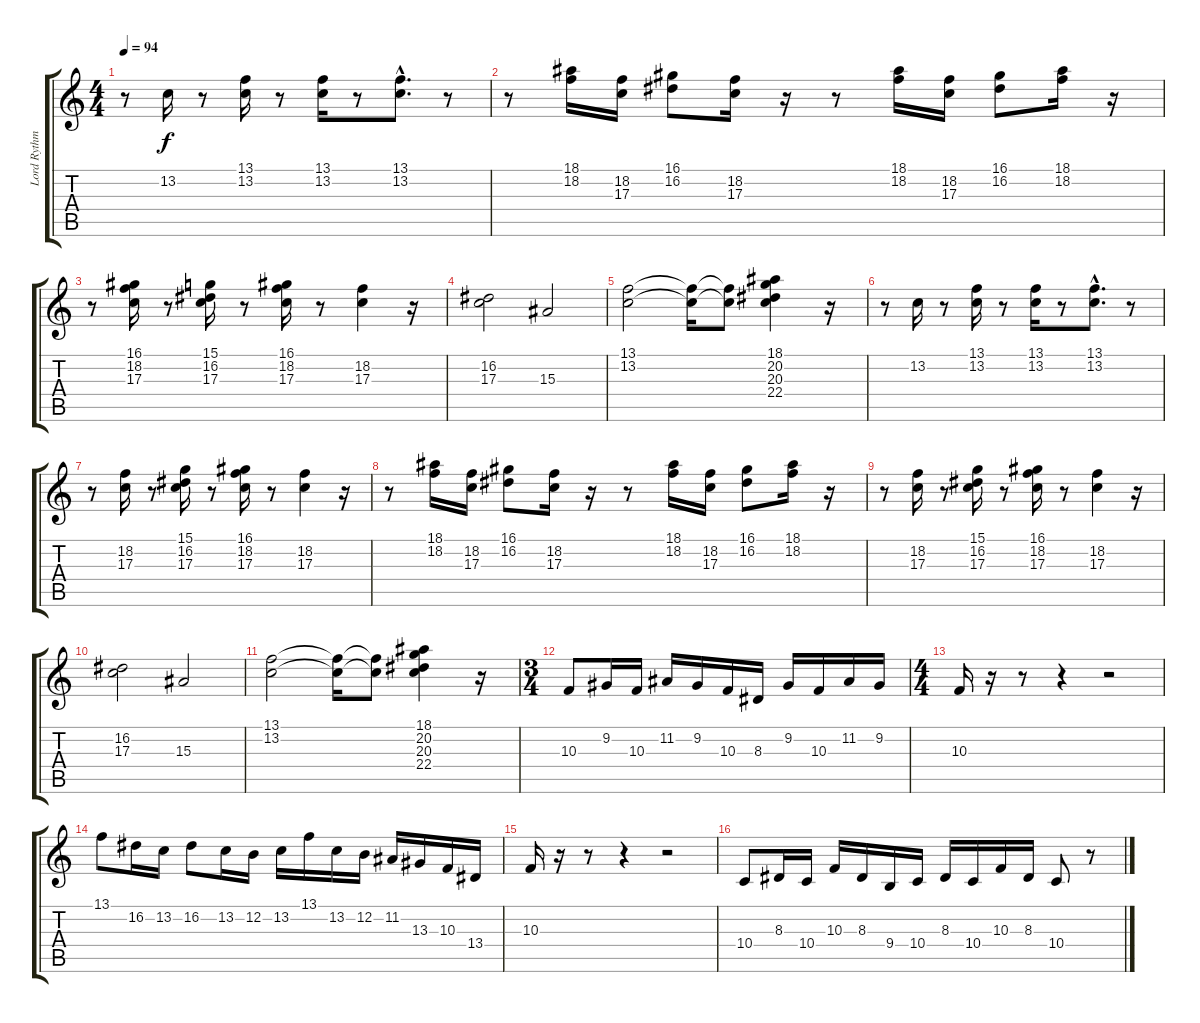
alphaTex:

\track ("Lord Rythm" "Lord Rythm") {instrument rockorgan}
\staff {score tabs}
\tuning (E4 B3 G3 D3 A2 E2) {hide}
\ts (4 4)
\tempo 94
\clef g2
\ks c
r.8{dy f} 13.2.16 r.8 (13.1 13.2).16 r.8 (13.1 13.2).16 r.8 (13.1{hac} 13.2{hac}).8{d} r.8 |
r.8 (18.1 18.2).16 (18.2 17.3).16 (16.1 16.2).8 (18.2 17.3).16 r.16 r.8 (18.1 18.2).16 (18.2 17.3).16 (16.1 16.2).8 (18.1 18.2).16 r.16 |
r.8 (16.1 18.2 17.3).16 r.8 (15.1 16.2 17.3).16 r.8 (16.1 18.2 17.3).16 r.8 (18.2 17.3).4 r.16 |
(16.2 17.3).2 15.3.2 |
(13.1 13.2).2 (13.1{t} 13.2{t}).16 (13.1{t} 13.2{t}).8 (18.1 20.2 20.3 22.4).4 r.16 |
r.8 13.2.16 r.8 (13.1 13.2).16 r.8 (13.1 13.2).16 r.8 (13.1{hac} 13.2{hac}).8{d} r.8 |
r.8 (18.2 17.3).16 r.8 (15.1 16.2 17.3).16 r.8 (16.1 18.2 17.3).16 r.8 (18.2 17.3).4 r.16 |
r.8 (18.1 18.2).16 (18.2 17.3).16 (16.1 16.2).8 (18.2 17.3).16 r.16 r.8 (18.1 18.2).16 (18.2 17.3).16 (16.1 16.2).8 (18.1 18.2).16 r.16 |
r.8 (18.2 17.3).16 r.8 (15.1 16.2 17.3).16 r.8 (16.1 18.2 17.3).16 r.8 (18.2 17.3).4 r.16 |
(16.2 17.3).2 15.3.2 |
(13.1 13.2).2 (13.1{t} 13.2{t}).16 (13.1{t} 13.2{t}).8 (18.1 20.2 20.3 22.4).4 r.16 |
\ts (3 4)
10.3.8 9.2.16 10.3.16 11.2.16 9.2.16 10.3.16 8.3.16 9.2.16 10.3.16 11.2.16 9.2.16 |
\ts (4 4)
10.3.16 r.16 r.8 r.4 r.2 |
13.1.8 16.2.16 13.2.16 16.2.8 13.2.16 12.2.16 13.2.16 13.1.16 13.2.16 12.2.16 11.2.16 13.3.16 10.3.16 13.4.16 |
10.3.16 r.16 r.8 r.4 r.2 |
10.4.8 8.3.16 10.4.16 10.3.16 8.3.16 9.4.16 10.4.16 8.3.16 10.4.16 10.3.16 8.3.16 10.4.8 r.8
